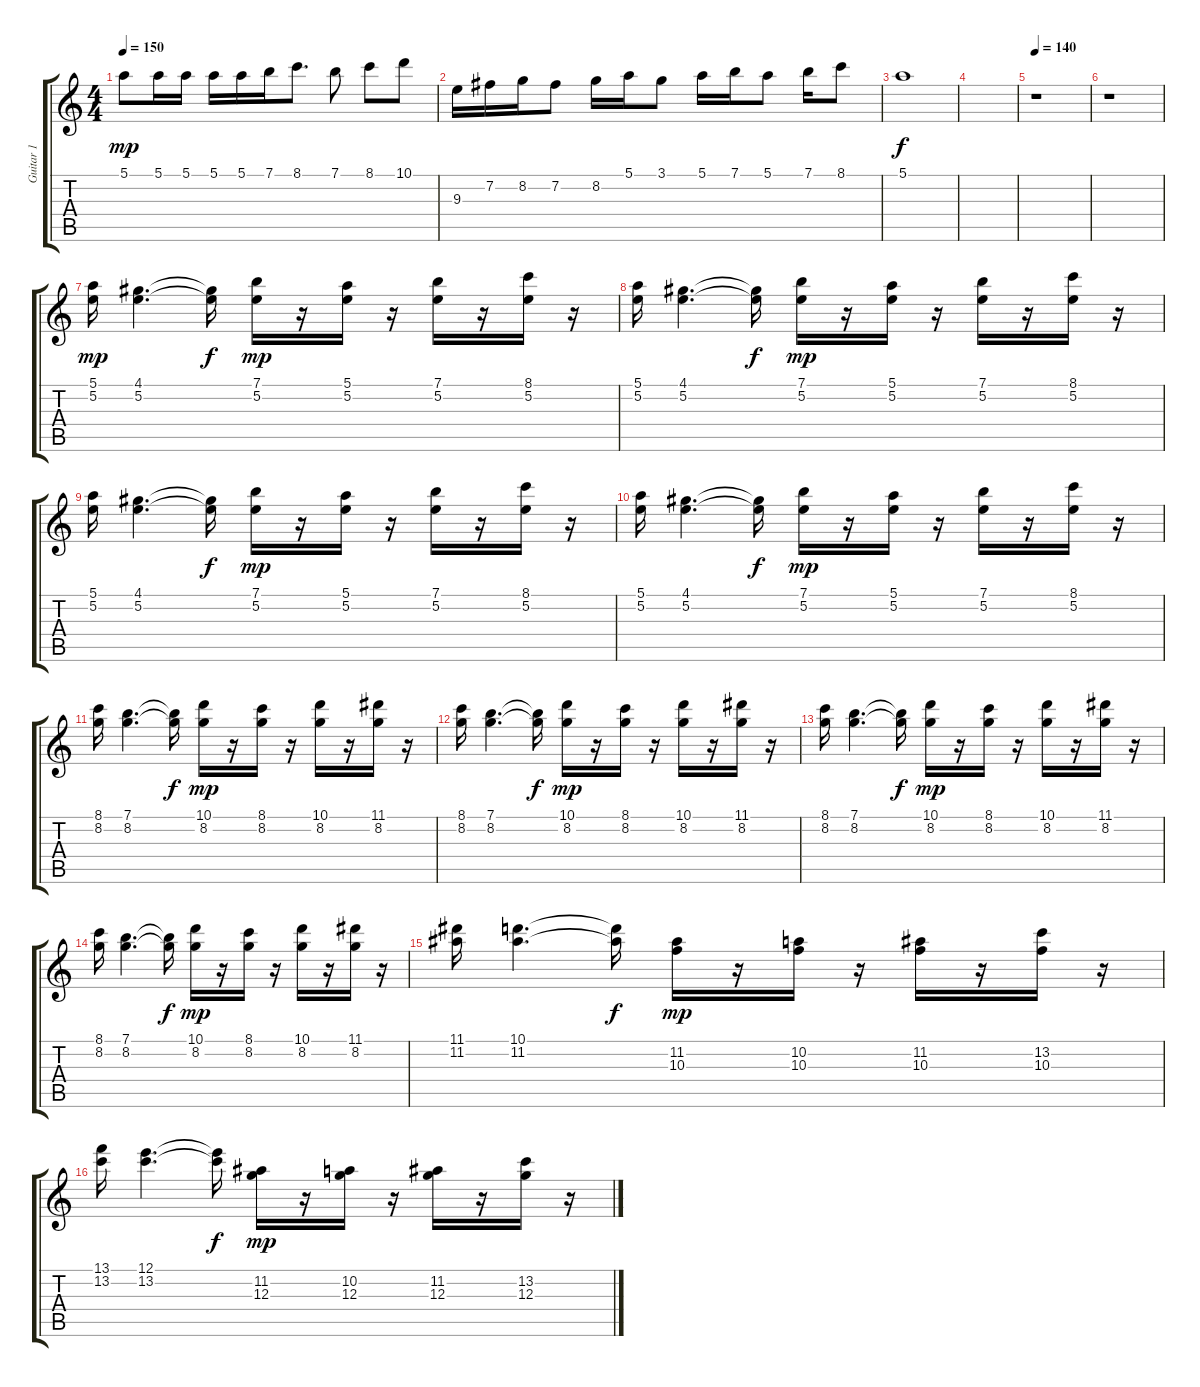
\track ("Guitar 1" "Guitar 1") {instrument distortionguitar}
\staff {score tabs}
\tuning (E4 B3 G3 D3 A2 E2) {hide}
\ts (4 4)
\tempo 150
\clef g2
\ks c
5.1.8{dy mp} 5.1.16 5.1.16 5.1.16 5.1.16 7.1.16 8.1.8{d} 7.1.8 8.1.8 10.1.8 |
9.3.16 7.2.16 8.2.16 7.2.8 8.2.16 5.1.16 3.1.8 5.1.16 7.1.16 5.1.8 7.1.16 8.1.8 |
5.1.1{dy f} |
|
\tempo 140
r.1 |
r.1 |
(5.1 5.2).16{dy mp} (4.1 5.2).4{d} (4.1{t} 5.2{t}).16{dy f} (7.1 5.2).16{dy mp} r.16 (5.1 5.2).16 r.16 (7.1 5.2).16 r.16 (8.1 5.2).16 r.16 |
(5.1 5.2).16 (4.1 5.2).4{d} (4.1{t} 5.2{t}).16{dy f} (7.1 5.2).16{dy mp} r.16 (5.1 5.2).16 r.16 (7.1 5.2).16 r.16 (8.1 5.2).16 r.16 |
(5.1 5.2).16 (4.1 5.2).4{d} (4.1{t} 5.2{t}).16{dy f} (7.1 5.2).16{dy mp} r.16 (5.1 5.2).16 r.16 (7.1 5.2).16 r.16 (8.1 5.2).16 r.16 |
(5.1 5.2).16 (4.1 5.2).4{d} (4.1{t} 5.2{t}).16{dy f} (7.1 5.2).16{dy mp} r.16 (5.1 5.2).16 r.16 (7.1 5.2).16 r.16 (8.1 5.2).16 r.16 |
(8.1 8.2).16 (7.1 8.2).4{d} (7.1{t} 8.2{t}).16{dy f} (10.1 8.2).16{dy mp} r.16 (8.1 8.2).16 r.16 (10.1 8.2).16 r.16 (11.1 8.2).16 r.16 |
(8.1 8.2).16 (7.1 8.2).4{d} (7.1{t} 8.2{t}).16{dy f} (10.1 8.2).16{dy mp} r.16 (8.1 8.2).16 r.16 (10.1 8.2).16 r.16 (11.1 8.2).16 r.16 |
(8.1 8.2).16 (7.1 8.2).4{d} (7.1{t} 8.2{t}).16{dy f} (10.1 8.2).16{dy mp} r.16 (8.1 8.2).16 r.16 (10.1 8.2).16 r.16 (11.1 8.2).16 r.16 |
(8.1 8.2).16 (7.1 8.2).4{d} (7.1{t} 8.2{t}).16{dy f} (10.1 8.2).16{dy mp} r.16 (8.1 8.2).16 r.16 (10.1 8.2).16 r.16 (11.1 8.2).16 r.16 |
(11.1 11.2).16 (10.1 11.2).4{d} (10.1{t} 11.2{t}).16{dy f} (11.2 10.3).16{dy mp} r.16 (10.2 10.3).16 r.16 (11.2 10.3).16 r.16 (13.2 10.3).16 r.16 |
(13.1 13.2).16 (12.1 13.2).4{d} (12.1{t} 13.2{t}).16{dy f} (11.2 12.3).16{dy mp} r.16 (10.2 12.3).16 r.16 (11.2 12.3).16 r.16 (13.2 12.3).16 r.16
